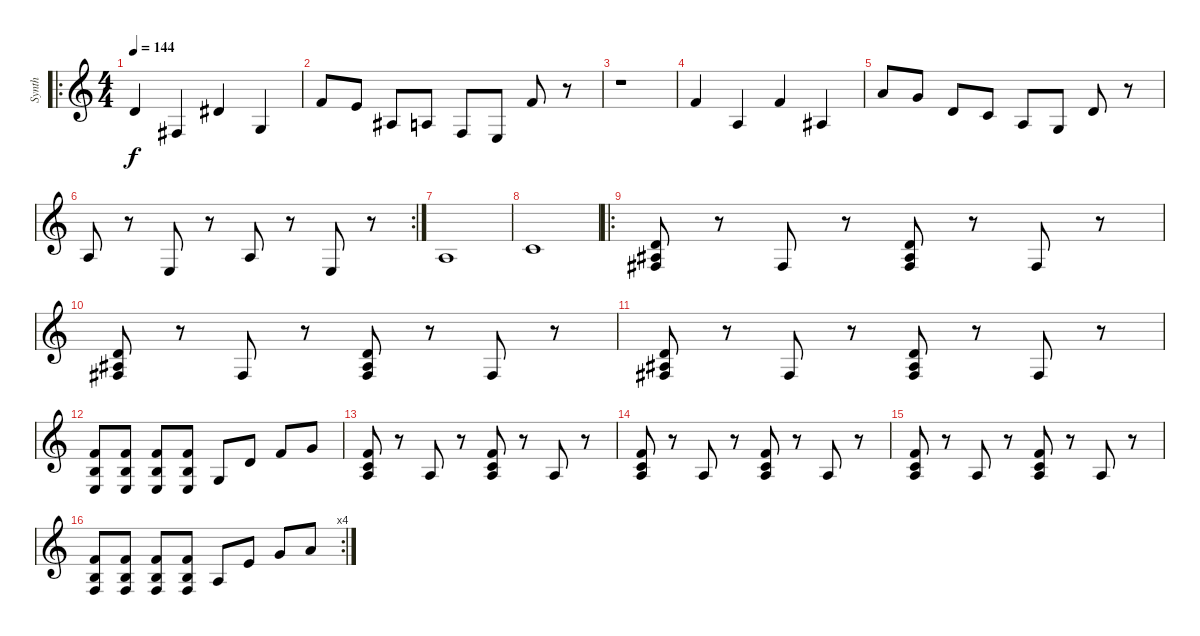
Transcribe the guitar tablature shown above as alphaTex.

\track ("Synth" "Synth") {instrument acousticgrandpiano}
\staff {score}
\tuning (D4 A3 F3 C3 G2 D2) {hide}
\ro
\ts (4 4)
\tempo 144
\clef g2
\ks c
0.1.4{dy f} 1.3.4 1.1.4 2.3.4 |
3.1.8 2.1.8 1.2.8 0.2.8 0.3.8 4.4.8 3.1.8 r.8 |
r.1 |
3.1.4 0.2.4 3.1.4 1.2.4 |
7.1.8 5.1.8 5.2.8 3.2.8 0.2.8 2.3.8 0.1.8 r.8 |
\rc 2
0.2.8 r.8 4.4.8 r.8 0.2.8 r.8 4.4.8 r.8 |
0.2.1 |
3.2.1 |
\ro
(0.1 1.2 1.3).8 r.8 1.3.8 r.8 (0.1 1.2 1.3).8 r.8 1.3.8 r.8 |
(0.1 1.2 1.3).8 r.8 1.3.8 r.8 (0.1 1.2 1.3).8 r.8 1.3.8 r.8 |
(0.1 1.2 1.3).8 r.8 1.3.8 r.8 (0.1 1.2 1.3).8 r.8 1.3.8 r.8 |
(3.1 2.2 4.4).8 (3.1 2.2 4.4).8 (3.1 2.2 4.4).8 (3.1 2.2 4.4).8 2.3.8 0.1.8 3.1.8 5.1.8 |
(3.1 3.2 4.3).8 r.8 0.2.8 r.8 (3.1 3.2 4.3).8 r.8 0.2.8 r.8 |
(3.1 3.2 4.3).8 r.8 0.2.8 r.8 (3.1 3.2 4.3).8 r.8 0.2.8 r.8 |
(3.1 3.2 4.3).8 r.8 0.2.8 r.8 (3.1 3.2 4.3).8 r.8 0.2.8 r.8 |
\rc 4
(3.1 2.2 0.3).8 (3.1 2.2 0.3).8 (3.1 2.2 0.3).8 (3.1 2.2 0.3).8 0.2.8 2.1.8 5.1.8 7.1.8
